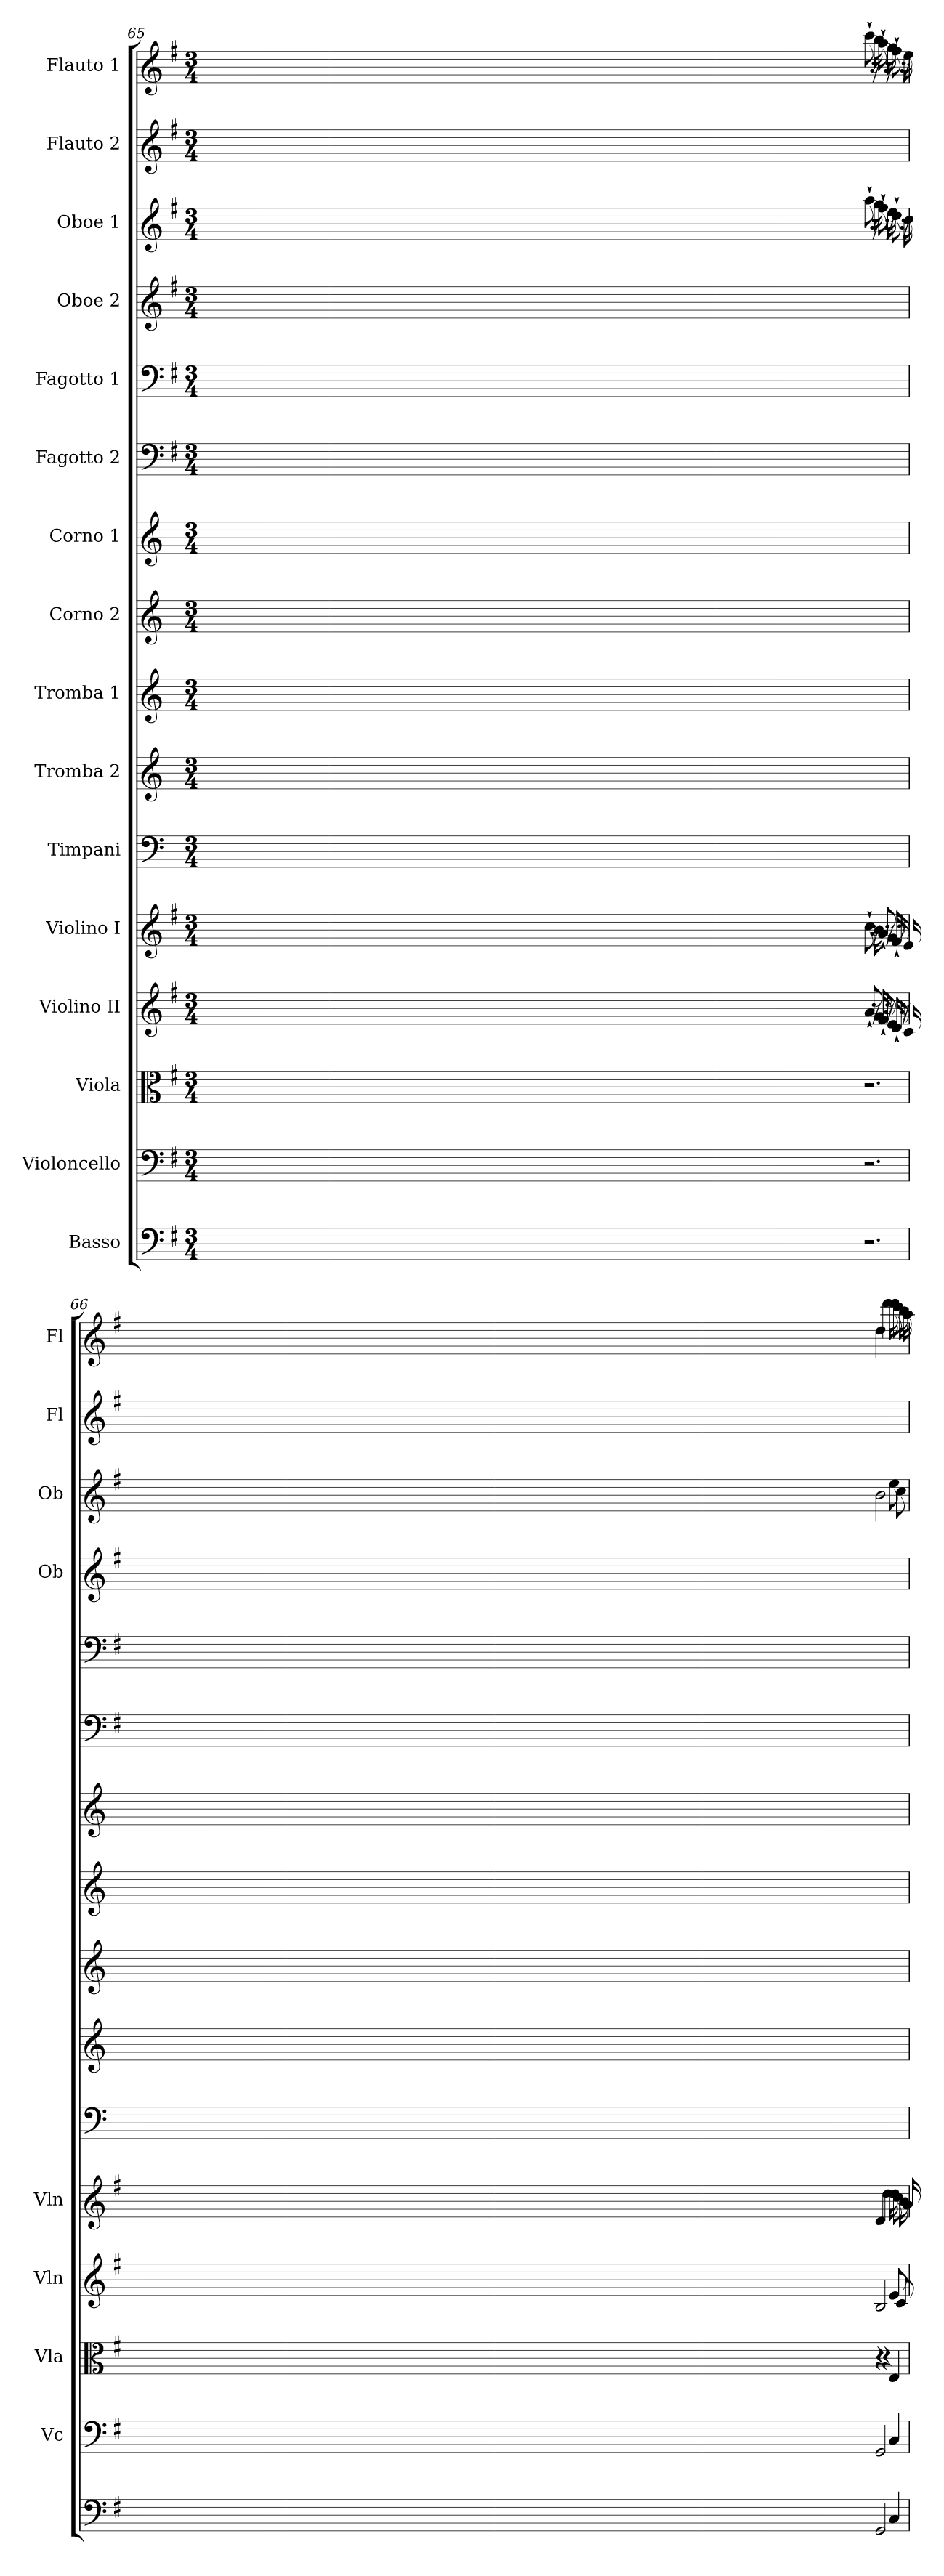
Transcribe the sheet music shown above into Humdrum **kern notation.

**kern	**kern	**kern	**kern	**kern	**kern	**kern	**kern	**kern	**kern	**kern	**kern	**kern	**kern	**kern	**kern
*part16	*part15	*part14	*part13	*part12	*part11	*part10	*part9	*part8	*part7	*part6	*part5	*part4	*part3	*part2	*part1
*staff16	*staff15	*staff14	*staff13	*staff12	*staff11	*staff10	*staff9	*staff8	*staff7	*staff6	*staff5	*staff4	*staff3	*staff2	*staff1
*I"Basso	*I"Violoncello	*I"Viola	*I"Violino II	*I"Violino I	*I"Timpani	*I"Tromba 2	*I"Tromba 1	*I"Corno 2	*I"Corno 1	*I"Fagotto 2	*I"Fagotto 1	*I"Oboe 2	*I"Oboe 1	*I"Flauto 2	*I"Flauto 1
*	*I'Vc	*I'Vla	*I'Vln	*I'Vln	*	*	*	*	*	*	*	*I'Ob	*I'Ob	*I'Fl	*I'Fl
*clefF4	*clefF4	*clefC3	*clefG2	*clefG2	*clefF4	*clefG2	*clefG2	*clefG2	*clefG2	*clefF4	*clefF4	*clefG2	*clefG2	*clefG2	*clefG2
*ITrd7c12	*	*	*	*	*	*ITrd1c2	*ITrd1c2	*ITrd3c5	*ITrd3c5	*	*	*	*	*	*
*k[f#]	*k[f#]	*k[f#]	*k[f#]	*k[f#]	*	*	*	*	*	*k[f#]	*k[f#]	*k[f#]	*k[f#]	*k[f#]	*k[f#]
*M3/4	*M3/4	*M3/4	*M3/4	*M3/4	*M3/4	*M3/4	*M3/4	*M3/4	*M3/4	*M3/4	*M3/4	*M3/4	*M3/4	*M3/4	*M3/4
=65	=65	=65	=65	=65	=65	=65	=65	=65	=65	=65	=65	=65	=65	=65	=65
1ryy	1ryy	1ryy	1ryy	1ryy	1ryy	1ryy	1ryy	1ryy	1ryy	1ryy	1ryy	1ryy	1ryy	1ryy	1ryy
1ryy	1ryy	1ryy	1ryy	1ryy	1ryy	1ryy	1ryy	1ryy	1ryy	1ryy	1ryy	1ryy	1ryy	1ryy	1ryy
1ryy	1ryy	1ryy	1ryy	1ryy	1ryy	1ryy	1ryy	1ryy	1ryy	1ryy	1ryy	1ryy	1ryy	1ryy	1ryy
1ryy	1ryy	1ryy	1ryy	1ryy	1ryy	1ryy	1ryy	1ryy	1ryy	1ryy	1ryy	1ryy	1ryy	1ryy	1ryy
1ryy	1ryy	1ryy	1ryy	1ryy	1ryy	1ryy	1ryy	1ryy	1ryy	1ryy	1ryy	1ryy	1ryy	1ryy	1ryy
1ryy	1ryy	1ryy	1ryy	1ryy	1ryy	1ryy	1ryy	1ryy	1ryy	1ryy	1ryy	1ryy	1ryy	1ryy	1ryy
1ryy	1ryy	1ryy	1ryy	1ryy	1ryy	1ryy	1ryy	1ryy	1ryy	1ryy	1ryy	1ryy	1ryy	1ryy	1ryy
1ryy	1ryy	1ryy	1ryy	1ryy	1ryy	1ryy	1ryy	1ryy	1ryy	1ryy	1ryy	1ryy	1ryy	1ryy	1ryy
1ryy	1ryy	1ryy	1ryy	1ryy	1ryy	1ryy	1ryy	1ryy	1ryy	1ryy	1ryy	1ryy	1ryy	1ryy	1ryy
1ryy	1ryy	1ryy	1ryy	1ryy	1ryy	1ryy	1ryy	1ryy	1ryy	1ryy	1ryy	1ryy	1ryy	1ryy	1ryy
1ryy	1ryy	1ryy	1ryy	1ryy	1ryy	1ryy	1ryy	1ryy	1ryy	1ryy	1ryy	1ryy	1ryy	1ryy	1ryy
1ryy	1ryy	1ryy	1ryy	1ryy	1ryy	1ryy	1ryy	1ryy	1ryy	1ryy	1ryy	1ryy	1ryy	1ryy	1ryy
1ryy	1ryy	1ryy	1ryy	1ryy	1ryy	1ryy	1ryy	1ryy	1ryy	1ryy	1ryy	1ryy	1ryy	1ryy	1ryy
1ryy	1ryy	1ryy	1ryy	1ryy	1ryy	1ryy	1ryy	1ryy	1ryy	1ryy	1ryy	1ryy	1ryy	1ryy	1ryy
1ryy	1ryy	1ryy	1ryy	1ryy	1ryy	1ryy	1ryy	1ryy	1ryy	1ryy	1ryy	1ryy	1ryy	1ryy	1ryy
1ryy	1ryy	1ryy	1ryy	1ryy	1ryy	1ryy	1ryy	1ryy	1ryy	1ryy	1ryy	1ryy	1ryy	1ryy	1ryy
1ryy	1ryy	1ryy	1ryy	1ryy	1ryy	1ryy	1ryy	1ryy	1ryy	1ryy	1ryy	1ryy	1ryy	1ryy	1ryy
1ryy	1ryy	1ryy	1ryy	1ryy	1ryy	1ryy	1ryy	1ryy	1ryy	1ryy	1ryy	1ryy	1ryy	1ryy	1ryy
1ryy	1ryy	1ryy	1ryy	1ryy	1ryy	1ryy	1ryy	1ryy	1ryy	1ryy	1ryy	1ryy	1ryy	1ryy	1ryy
1ryy	1ryy	1ryy	1ryy	1ryy	1ryy	1ryy	1ryy	1ryy	1ryy	1ryy	1ryy	1ryy	1ryy	1ryy	1ryy
1ryy	1ryy	1ryy	1ryy	1ryy	1ryy	1ryy	1ryy	1ryy	1ryy	1ryy	1ryy	1ryy	1ryy	1ryy	1ryy
1ryy	1ryy	1ryy	1ryy	1ryy	1ryy	1ryy	1ryy	1ryy	1ryy	1ryy	1ryy	1ryy	1ryy	1ryy	1ryy
1ryy	1ryy	1ryy	1ryy	1ryy	1ryy	1ryy	1ryy	1ryy	1ryy	1ryy	1ryy	1ryy	1ryy	1ryy	1ryy
1ryy	1ryy	1ryy	1ryy	1ryy	1ryy	1ryy	1ryy	1ryy	1ryy	1ryy	1ryy	1ryy	1ryy	1ryy	1ryy
1ryy	1ryy	1ryy	1ryy	1ryy	1ryy	1ryy	1ryy	1ryy	1ryy	1ryy	1ryy	1ryy	1ryy	1ryy	1ryy
1ryy	1ryy	1ryy	1ryy	1ryy	1ryy	1ryy	1ryy	1ryy	1ryy	1ryy	1ryy	1ryy	1ryy	1ryy	1ryy
1ryy	1ryy	1ryy	1ryy	1ryy	1ryy	1ryy	1ryy	1ryy	1ryy	1ryy	1ryy	1ryy	1ryy	1ryy	1ryy
1ryy	1ryy	1ryy	1ryy	1ryy	1ryy	1ryy	1ryy	1ryy	1ryy	1ryy	1ryy	1ryy	1ryy	1ryy	1ryy
1ryy	1ryy	1ryy	1ryy	1ryy	1ryy	1ryy	1ryy	1ryy	1ryy	1ryy	1ryy	1ryy	1ryy	1ryy	1ryy
1ryy	1ryy	1ryy	1ryy	1ryy	1ryy	1ryy	1ryy	1ryy	1ryy	1ryy	1ryy	1ryy	1ryy	1ryy	1ryy
1ryy	1ryy	1ryy	1ryy	1ryy	1ryy	1ryy	1ryy	1ryy	1ryy	1ryy	1ryy	1ryy	1ryy	1ryy	1ryy
1ryy	1ryy	1ryy	1ryy	1ryy	1ryy	1ryy	1ryy	1ryy	1ryy	1ryy	1ryy	1ryy	1ryy	1ryy	1ryy
1ryy	1ryy	1ryy	1ryy	1ryy	1ryy	1ryy	1ryy	1ryy	1ryy	1ryy	1ryy	1ryy	1ryy	1ryy	1ryy
1ryy	1ryy	1ryy	1ryy	1ryy	1ryy	1ryy	1ryy	1ryy	1ryy	1ryy	1ryy	1ryy	1ryy	1ryy	1ryy
1ryy	1ryy	1ryy	1ryy	1ryy	1ryy	1ryy	1ryy	1ryy	1ryy	1ryy	1ryy	1ryy	1ryy	1ryy	1ryy
1ryy	1ryy	1ryy	1ryy	1ryy	1ryy	1ryy	1ryy	1ryy	1ryy	1ryy	1ryy	1ryy	1ryy	1ryy	1ryy
1ryy	1ryy	1ryy	1ryy	1ryy	1ryy	1ryy	1ryy	1ryy	1ryy	1ryy	1ryy	1ryy	1ryy	1ryy	1ryy
1ryy	1ryy	1ryy	1ryy	1ryy	1ryy	1ryy	1ryy	1ryy	1ryy	1ryy	1ryy	1ryy	1ryy	1ryy	1ryy
1ryy	1ryy	1ryy	1ryy	1ryy	1ryy	1ryy	1ryy	1ryy	1ryy	1ryy	1ryy	1ryy	1ryy	1ryy	1ryy
1ryy	1ryy	1ryy	1ryy	1ryy	1ryy	1ryy	1ryy	1ryy	1ryy	1ryy	1ryy	1ryy	1ryy	1ryy	1ryy
1ryy	1ryy	1ryy	1ryy	1ryy	1ryy	1ryy	1ryy	1ryy	1ryy	1ryy	1ryy	1ryy	1ryy	1ryy	1ryy
1ryy	1ryy	1ryy	1ryy	1ryy	1ryy	1ryy	1ryy	1ryy	1ryy	1ryy	1ryy	1ryy	1ryy	1ryy	1ryy
1ryy	1ryy	1ryy	1ryy	1ryy	1ryy	1ryy	1ryy	1ryy	1ryy	1ryy	1ryy	1ryy	1ryy	1ryy	1ryy
1ryy	1ryy	1ryy	1ryy	1ryy	1ryy	1ryy	1ryy	1ryy	1ryy	1ryy	1ryy	1ryy	1ryy	1ryy	1ryy
1ryy	1ryy	1ryy	1ryy	1ryy	1ryy	1ryy	1ryy	1ryy	1ryy	1ryy	1ryy	1ryy	1ryy	1ryy	1ryy
1ryy	1ryy	1ryy	1ryy	1ryy	1ryy	1ryy	1ryy	1ryy	1ryy	1ryy	1ryy	1ryy	1ryy	1ryy	1ryy
2ryy	2ryy	2ryy	2ryy	2ryy	2ryy	2ryy	2ryy	2ryy	2ryy	2ryy	2ryy	2ryy	2ryy	2ryy	2ryy
16ryy	16ryy	16ryy	16ryy	16ryy	16ryy	16ryy	16ryy	16ryy	16ryy	16ryy	16ryy	16ryy	16ryy	16ryy	16ryy
2.r	2.r	2.r	8a`	8cc`	2.ryy	2.ryy	2.ryy	2.ryy	2.ryy	2.ryy	2.ryy	2.ryy	8aa`	2.ryy	8ccc`
.	.	.	16r	16r	.	.	.	.	.	.	.	.	16r	.	16r
.	.	.	16g	16b	.	.	.	.	.	.	.	.	16gg	.	16bb
.	.	.	8f#`	8a`	.	.	.	.	.	.	.	.	8ff#`	.	8aa`
.	.	.	16r	16r	.	.	.	.	.	.	.	.	16r	.	16r
.	.	.	16e	16g	.	.	.	.	.	.	.	.	16ee	.	16gg
.	.	.	8d`	16f#`	.	.	.	.	.	.	.	.	8dd`	.	8ff#`
.	.	.	.	8r	.	.	.	.	.	.	.	.	.	.	.
.	.	.	16r	.	.	.	.	.	.	.	.	.	16r	.	16r
.	.	.	16c	16e	.	.	.	.	.	.	.	.	16cc	.	16ee
=66	=66	=66	=66	=66	=66	=66	=66	=66	=66	=66	=66	=66	=66	=66	=66
1ryy	1ryy	1ryy	1ryy	1ryy	1ryy	1ryy	1ryy	1ryy	1ryy	1ryy	1ryy	1ryy	1ryy	1ryy	1ryy
1ryy	1ryy	1ryy	1ryy	1ryy	1ryy	1ryy	1ryy	1ryy	1ryy	1ryy	1ryy	1ryy	1ryy	1ryy	1ryy
1ryy	1ryy	1ryy	1ryy	1ryy	1ryy	1ryy	1ryy	1ryy	1ryy	1ryy	1ryy	1ryy	1ryy	1ryy	1ryy
1ryy	1ryy	1ryy	1ryy	1ryy	1ryy	1ryy	1ryy	1ryy	1ryy	1ryy	1ryy	1ryy	1ryy	1ryy	1ryy
1ryy	1ryy	1ryy	1ryy	1ryy	1ryy	1ryy	1ryy	1ryy	1ryy	1ryy	1ryy	1ryy	1ryy	1ryy	1ryy
1ryy	1ryy	1ryy	1ryy	1ryy	1ryy	1ryy	1ryy	1ryy	1ryy	1ryy	1ryy	1ryy	1ryy	1ryy	1ryy
1ryy	1ryy	1ryy	1ryy	1ryy	1ryy	1ryy	1ryy	1ryy	1ryy	1ryy	1ryy	1ryy	1ryy	1ryy	1ryy
1ryy	1ryy	1ryy	1ryy	1ryy	1ryy	1ryy	1ryy	1ryy	1ryy	1ryy	1ryy	1ryy	1ryy	1ryy	1ryy
1ryy	1ryy	1ryy	1ryy	1ryy	1ryy	1ryy	1ryy	1ryy	1ryy	1ryy	1ryy	1ryy	1ryy	1ryy	1ryy
1ryy	1ryy	1ryy	1ryy	1ryy	1ryy	1ryy	1ryy	1ryy	1ryy	1ryy	1ryy	1ryy	1ryy	1ryy	1ryy
1ryy	1ryy	1ryy	1ryy	1ryy	1ryy	1ryy	1ryy	1ryy	1ryy	1ryy	1ryy	1ryy	1ryy	1ryy	1ryy
1ryy	1ryy	1ryy	1ryy	1ryy	1ryy	1ryy	1ryy	1ryy	1ryy	1ryy	1ryy	1ryy	1ryy	1ryy	1ryy
1ryy	1ryy	1ryy	1ryy	1ryy	1ryy	1ryy	1ryy	1ryy	1ryy	1ryy	1ryy	1ryy	1ryy	1ryy	1ryy
1ryy	1ryy	1ryy	1ryy	1ryy	1ryy	1ryy	1ryy	1ryy	1ryy	1ryy	1ryy	1ryy	1ryy	1ryy	1ryy
1ryy	1ryy	1ryy	1ryy	1ryy	1ryy	1ryy	1ryy	1ryy	1ryy	1ryy	1ryy	1ryy	1ryy	1ryy	1ryy
1ryy	1ryy	1ryy	1ryy	1ryy	1ryy	1ryy	1ryy	1ryy	1ryy	1ryy	1ryy	1ryy	1ryy	1ryy	1ryy
1ryy	1ryy	1ryy	1ryy	1ryy	1ryy	1ryy	1ryy	1ryy	1ryy	1ryy	1ryy	1ryy	1ryy	1ryy	1ryy
1ryy	1ryy	1ryy	1ryy	1ryy	1ryy	1ryy	1ryy	1ryy	1ryy	1ryy	1ryy	1ryy	1ryy	1ryy	1ryy
1ryy	1ryy	1ryy	1ryy	1ryy	1ryy	1ryy	1ryy	1ryy	1ryy	1ryy	1ryy	1ryy	1ryy	1ryy	1ryy
1ryy	1ryy	1ryy	1ryy	1ryy	1ryy	1ryy	1ryy	1ryy	1ryy	1ryy	1ryy	1ryy	1ryy	1ryy	1ryy
1ryy	1ryy	1ryy	1ryy	1ryy	1ryy	1ryy	1ryy	1ryy	1ryy	1ryy	1ryy	1ryy	1ryy	1ryy	1ryy
1ryy	1ryy	1ryy	1ryy	1ryy	1ryy	1ryy	1ryy	1ryy	1ryy	1ryy	1ryy	1ryy	1ryy	1ryy	1ryy
1ryy	1ryy	1ryy	1ryy	1ryy	1ryy	1ryy	1ryy	1ryy	1ryy	1ryy	1ryy	1ryy	1ryy	1ryy	1ryy
1ryy	1ryy	1ryy	1ryy	1ryy	1ryy	1ryy	1ryy	1ryy	1ryy	1ryy	1ryy	1ryy	1ryy	1ryy	1ryy
1ryy	1ryy	1ryy	1ryy	1ryy	1ryy	1ryy	1ryy	1ryy	1ryy	1ryy	1ryy	1ryy	1ryy	1ryy	1ryy
1ryy	1ryy	1ryy	1ryy	1ryy	1ryy	1ryy	1ryy	1ryy	1ryy	1ryy	1ryy	1ryy	1ryy	1ryy	1ryy
1ryy	1ryy	1ryy	1ryy	1ryy	1ryy	1ryy	1ryy	1ryy	1ryy	1ryy	1ryy	1ryy	1ryy	1ryy	1ryy
1ryy	1ryy	1ryy	1ryy	1ryy	1ryy	1ryy	1ryy	1ryy	1ryy	1ryy	1ryy	1ryy	1ryy	1ryy	1ryy
1ryy	1ryy	1ryy	1ryy	1ryy	1ryy	1ryy	1ryy	1ryy	1ryy	1ryy	1ryy	1ryy	1ryy	1ryy	1ryy
1ryy	1ryy	1ryy	1ryy	1ryy	1ryy	1ryy	1ryy	1ryy	1ryy	1ryy	1ryy	1ryy	1ryy	1ryy	1ryy
1ryy	1ryy	1ryy	1ryy	1ryy	1ryy	1ryy	1ryy	1ryy	1ryy	1ryy	1ryy	1ryy	1ryy	1ryy	1ryy
1ryy	1ryy	1ryy	1ryy	1ryy	1ryy	1ryy	1ryy	1ryy	1ryy	1ryy	1ryy	1ryy	1ryy	1ryy	1ryy
1ryy	1ryy	1ryy	1ryy	1ryy	1ryy	1ryy	1ryy	1ryy	1ryy	1ryy	1ryy	1ryy	1ryy	1ryy	1ryy
1ryy	1ryy	1ryy	1ryy	1ryy	1ryy	1ryy	1ryy	1ryy	1ryy	1ryy	1ryy	1ryy	1ryy	1ryy	1ryy
1ryy	1ryy	1ryy	1ryy	1ryy	1ryy	1ryy	1ryy	1ryy	1ryy	1ryy	1ryy	1ryy	1ryy	1ryy	1ryy
1ryy	1ryy	1ryy	1ryy	1ryy	1ryy	1ryy	1ryy	1ryy	1ryy	1ryy	1ryy	1ryy	1ryy	1ryy	1ryy
1ryy	1ryy	1ryy	1ryy	1ryy	1ryy	1ryy	1ryy	1ryy	1ryy	1ryy	1ryy	1ryy	1ryy	1ryy	1ryy
1ryy	1ryy	1ryy	1ryy	1ryy	1ryy	1ryy	1ryy	1ryy	1ryy	1ryy	1ryy	1ryy	1ryy	1ryy	1ryy
1ryy	1ryy	1ryy	1ryy	1ryy	1ryy	1ryy	1ryy	1ryy	1ryy	1ryy	1ryy	1ryy	1ryy	1ryy	1ryy
1ryy	1ryy	1ryy	1ryy	1ryy	1ryy	1ryy	1ryy	1ryy	1ryy	1ryy	1ryy	1ryy	1ryy	1ryy	1ryy
1ryy	1ryy	1ryy	1ryy	1ryy	1ryy	1ryy	1ryy	1ryy	1ryy	1ryy	1ryy	1ryy	1ryy	1ryy	1ryy
1ryy	1ryy	1ryy	1ryy	1ryy	1ryy	1ryy	1ryy	1ryy	1ryy	1ryy	1ryy	1ryy	1ryy	1ryy	1ryy
1ryy	1ryy	1ryy	1ryy	1ryy	1ryy	1ryy	1ryy	1ryy	1ryy	1ryy	1ryy	1ryy	1ryy	1ryy	1ryy
1ryy	1ryy	1ryy	1ryy	1ryy	1ryy	1ryy	1ryy	1ryy	1ryy	1ryy	1ryy	1ryy	1ryy	1ryy	1ryy
1ryy	1ryy	1ryy	1ryy	1ryy	1ryy	1ryy	1ryy	1ryy	1ryy	1ryy	1ryy	1ryy	1ryy	1ryy	1ryy
1ryy	1ryy	1ryy	1ryy	1ryy	1ryy	1ryy	1ryy	1ryy	1ryy	1ryy	1ryy	1ryy	1ryy	1ryy	1ryy
1ryy	1ryy	1ryy	1ryy	1ryy	1ryy	1ryy	1ryy	1ryy	1ryy	1ryy	1ryy	1ryy	1ryy	1ryy	1ryy
4ryy	4ryy	4ryy	4ryy	4ryy	4ryy	4ryy	4ryy	4ryy	4ryy	4ryy	4ryy	4ryy	4ryy	4ryy	4ryy
16ryy	16ryy	16ryy	16ryy	16ryy	16ryy	16ryy	16ryy	16ryy	16ryy	16ryy	16ryy	16ryy	16ryy	16ryy	16ryy
2GGG	2GG	4r	2B	4d	2.ryy	2.ryy	2.ryy	2.ryy	2.ryy	2.ryy	2.ryy	2.ryy	2b	2.ryy	4dd
.	.	4r	.	4dd	.	.	.	.	.	.	.	.	.	.	4ddd
4CC	4C	4E	8e	16dd	.	.	.	.	.	.	.	.	8ee	.	16ddd
.	.	.	.	8cc	.	.	.	.	.	.	.	.	.	.	8ccc
.	.	.	8c	.	.	.	.	.	.	.	.	.	8cc	.	.
.	.	.	.	16b	.	.	.	.	.	.	.	.	.	.	16bb
16ryy	16ryy	16ryy	16ryy	16a	16ryy	16ryy	16ryy	16ryy	16ryy	16ryy	16ryy	16ryy	16ryy	16ryy	16aa
=	=	=	=	=	=	=	=	=	=	=	=	=	=	=	=
*-	*-	*-	*-	*-	*-	*-	*-	*-	*-	*-	*-	*-	*-	*-	*-
